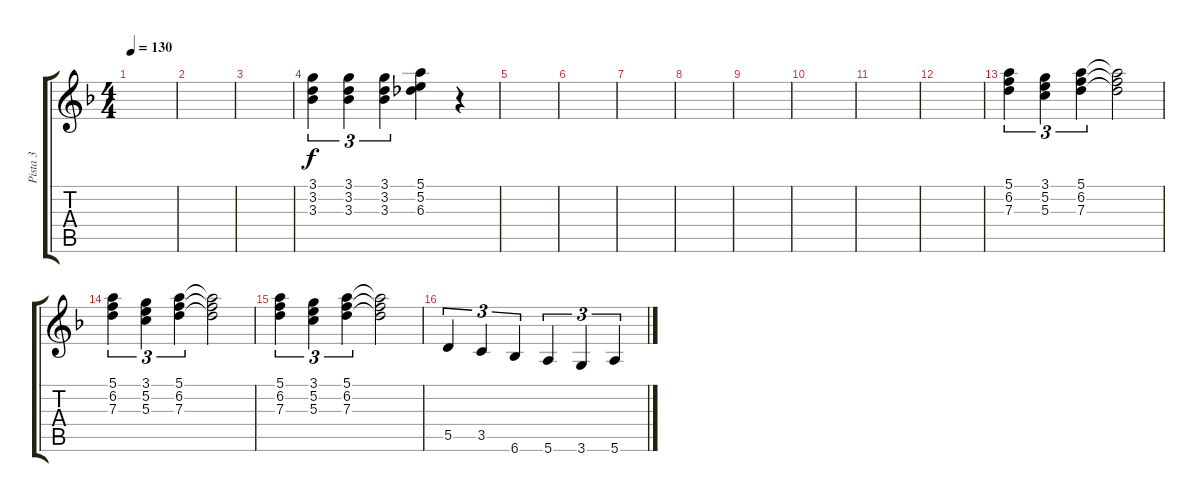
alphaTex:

\track ("Pista 3" "Pista 3") {instrument acousticguitarsteel}
\staff {score tabs}
\tuning (E4 B3 G3 D3 A2 E2) {hide}
\ts (4 4)
\tempo 130
\clef g2
\ks dminor
|
|
|
(3.1 3.2 3.3).4{tu (3 2)} (3.1 3.2 3.3).4{tu (3 2)} (3.1 3.2 3.3).4{tu (3 2)} (5.1 5.2 6.3).4 r.4 |
|
|
|
|
|
|
|
|
(5.1 6.2 7.3).4{tu (3 2)} (3.1 5.2 5.3).4{tu (3 2)} (5.1 6.2 7.3).4{tu (3 2)} (5.1{t} 6.2{t} 7.3{t}).2 |
(5.1 6.2 7.3).4{tu (3 2)} (3.1 5.2 5.3).4{tu (3 2)} (5.1 6.2 7.3).4{tu (3 2)} (5.1{t} 6.2{t} 7.3{t}).2 |
(5.1 6.2 7.3).4{tu (3 2)} (3.1 5.2 5.3).4{tu (3 2)} (5.1 6.2 7.3).4{tu (3 2)} (5.1{t} 6.2{t} 7.3{t}).2 |
5.5.4{tu (3 2)} 3.5.4{tu (3 2)} 6.6.4{tu (3 2)} 5.6.4{tu (3 2)} 3.6.4{tu (3 2)} 5.6.4{tu (3 2)}
